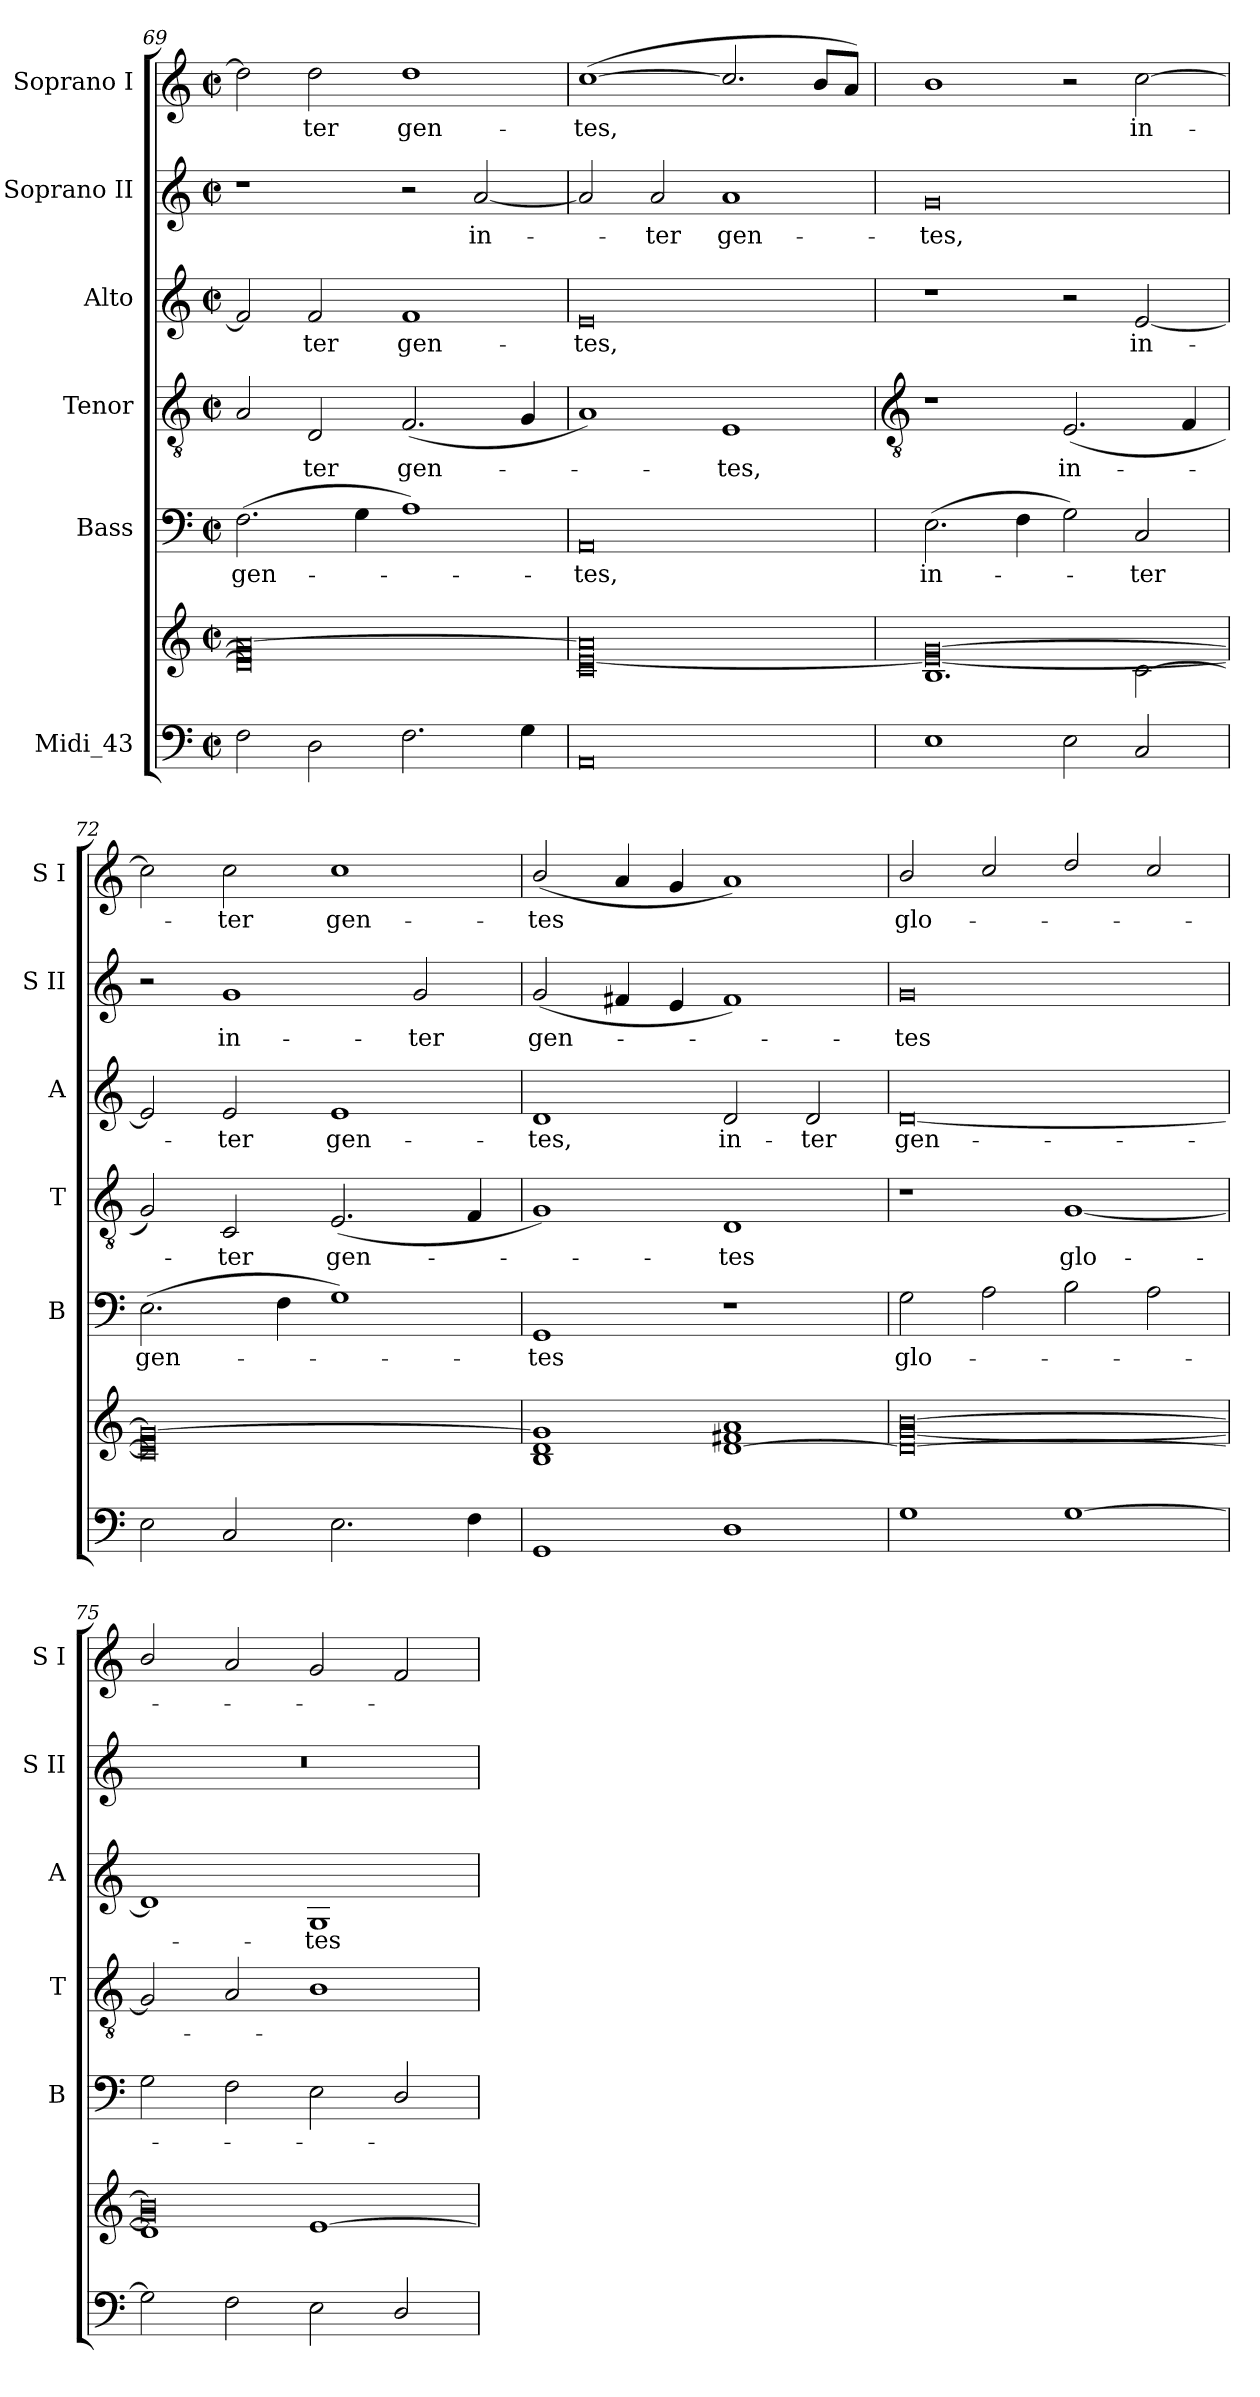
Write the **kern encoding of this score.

**kern	**kern	**kern	**text	**kern	**text	**kern	**text	**kern	**text	**kern	**text
*part6	*part6	*part5	*part5	*part4	*part4	*part3	*part3	*part2	*part2	*part1	*part1
*staff7	*staff6	*staff5	*staff5	*staff4	*staff4	*staff3	*staff3	*staff2	*staff2	*staff1	*staff1
*I"Midi_43	*	*I"Bass	*	*I"Tenor	*	*I"Alto	*	*I"Soprano II	*	*I"Soprano I	*
*	*	*I'B	*	*I'T	*	*I'A	*	*I'S II	*	*I'S I	*
*clefF4	*clefG2	*clefF4	*	*clefGv2	*	*clefG2	*	*clefG2	*	*clefG2	*
*k[]	*k[]	*k[]	*	*k[]	*	*k[]	*	*k[]	*	*k[]	*
*C:	*C:	*C:	*	*C:	*	*C:	*	*C:	*	*C:	*
*M4/2	*M4/2	*M4/2	*	*M4/2	*	*M4/2	*	*M4/2	*	*M4/2	*
*met(c|)	*met(c|)	*met(c|)	*	*met(c|)	*	*met(c|)	*	*met(c|)	*	*met(c|)	*
=69	=69	=69	=69	=69	=69	=69	=69	=69	=69	=69	=69
*	*^	*	*	*	*	*	*	*	*	*	*
*	*	*^	*	*	*	*	*	*	*	*	*	*
!	!	!	!	!	!LO:LY:b	!	!	!	!	!	!	!	!
2F	[0a/	0f\]	0d\]	(>2.F	gen-	2A	.	2f]	.	1r	.	2dd]	.
!	!	!	!	!	!	!	!LO:LY:b	!	!LO:LY:b	!	!	!	!LO:LY:b
2D	.	.	.	.	.	2D	ter	2f	ter	.	.	2dd	ter
.	.	.	.	4G	.	.	.	.	.	.	.	.	.
!	!	!	!	!	!	!	!LO:LY:b	!	!LO:LY:b	!	!	!	!LO:LY:b
2.F	.	.	.	1A)	.	(<2.F	gen-	1f	gen-	2r	.	1dd	gen-
!	!	!	!	!	!	!	!	!	!	!	!LO:LY:b	!	!
.	.	.	.	.	.	.	.	.	.	[2a	in-	.	.
4G	.	.	.	.	.	4G	.	.	.	.	.	.	.
=70	=70	=70	=70	=70	=70	=70	=70	=70	=70	=70	=70	=70	=70
!	!	!	!	!	!LO:LY:b	!	!	!	!LO:LY:b	!	!	!	!LO:LY:b
0AA	0a/]	[0e\	0c\	0AA	tes,	1A)	.	0e	-tes,	2a]	.	(<[1cc	-tes,
!	!	!	!	!	!	!	!	!	!	!	!LO:LY:b	!	!
.	.	.	.	.	.	.	.	.	.	2a	ter	.	.
!	!	!	!	!	!	!	!LO:LY:b	!	!	!	!LO:LY:b	!	!
.	.	.	.	.	.	1E	tes,	.	.	1a	gen-	2.cc/]	.
.	.	.	.	.	.	.	.	.	.	.	.	8bL	.
.	.	.	.	.	.	.	.	.	.	.	.	8aJ)	.
!!LO:LB:g=z
=71	=71	=71	=71	=71	=71	=71	=71	=71	=71	=71	=71	=71	=71
*	*	*	*	*	*	*clefGv2	*	*	*	*	*	*	*
!	!	!	!	!	!LO:LY:b	!	!	!	!	!	!LO:LY:b	!	!
1E	[0g/	0e\_	1.B\	(>2.E	in-	1r	.	1r	.	0g	-tes,	1b	.
.	.	.	.	4F	.	.	.	.	.	.	.	.	.
!	!	!	!	!	!	!	!LO:LY:b	!	!	!	!	!	!
2E	.	.	.	2G)	.	(<2.E	in-	2r	.	.	.	2r	.
!	!	!	!	!	!LO:LY:b	!	!	!	!LO:LY:b	!	!	!	!LO:LY:b
2C	.	.	[2c\	2C	ter	.	.	[2e	in-	.	.	[2cc	in-
.	.	.	.	.	.	4F	.	.	.	.	.	.	.
=72	=72	=72	=72	=72	=72	=72	=72	=72	=72	=72	=72	=72	=72
!	!	!	!	!	!LO:LY:b	!	!	!	!	!	!	!	!
2E	0g/_	0e\]	0c\]	(>2.E	gen-	2G)	.	2e]	.	2r	.	2cc]	.
!	!	!	!	!	!	!	!LO:LY:b	!	!LO:LY:b	!	!LO:LY:b	!	!LO:LY:b
2C	.	.	.	.	.	2C	ter	2e	ter	1g	in-	2cc	ter
.	.	.	.	4F	.	.	.	.	.	.	.	.	.
!	!	!	!	!	!	!	!LO:LY:b	!	!LO:LY:b	!	!	!	!LO:LY:b
2.E	.	.	.	1G)	.	(<2.E	gen-	1e	gen-	.	.	1cc	gen-
!	!	!	!	!	!	!	!	!	!	!	!LO:LY:b	!	!
.	.	.	.	.	.	.	.	.	.	2g	-ter	.	.
4F	.	.	.	.	.	4F	.	.	.	.	.	.	.
=73	=73	=73	=73	=73	=73	=73	=73	=73	=73	=73	=73	=73	=73
!	!	!	!	!	!LO:LY:b	!	!	!	!LO:LY:b	!	!LO:LY:b	!	!LO:LY:b
1GG	1g/]	1d\	1B\	1GG	tes	1G)	.	1d	-tes,	(<2g	gen-	(<2b/	-tes
.	.	.	.	.	.	.	.	.	.	4f#X	.	4a	.
.	.	.	.	.	.	.	.	.	.	4e	.	4g	.
!	!	!	!	!	!	!	!LO:LY:b	!	!LO:LY:b	!	!	!	!
1D	1a/	1f#X\	[1d\	1r	.	1D	tes	2d	in-	1f#)	.	1a)	.
!	!	!	!	!	!	!	!	!	!LO:LY:b	!	!	!	!
.	.	.	.	.	.	.	.	2d	-ter	.	.	.	.
=74	=74	=74	=74	=74	=74	=74	=74	=74	=74	=74	=74	=74	=74
!	!	!	!	!	!LO:LY:b	!	!	!	!LO:LY:b	!	!LO:LY:b	!	!LO:LY:b
1G	[0b/	[0g\	0d\_	2G	glo-	1r	.	[0d	gen-	0g	tes	2b/	glo-
.	.	.	.	2A	.	.	.	.	.	.	.	2cc/	.
!	!	!	!	!	!	!	!LO:LY:b	!	!	!	!	!	!
[1G	.	.	.	2B	.	[1G	glo-	.	.	.	.	2dd/	.
.	.	.	.	2A	.	.	.	.	.	.	.	2cc/	.
=75	=75	=75	=75	=75	=75	=75	=75	=75	=75	=75	=75	=75	=75
2G]	0b/]	0g\]	1d\]	2G	.	2G]	.	1d]	.	0r	.	2b/	.
2F	.	.	.	2F	.	2A	.	.	.	.	.	2a	.
!	!	!	!	!	!	!	!	!	!LO:LY:b	!	!	!	!
2E	.	.	[1e\	2E	.	1B/	.	1G	tes	.	.	2g	.
2D/	.	.	.	2D/	.	.	.	.	.	.	.	2f	.
*	*v	*v	*v	*	*	*	*	*	*	*	*	*	*
=	=	=	=	=	=	=	=	=	=	=	=
*-	*-	*-	*-	*-	*-	*-	*-	*-	*-	*-	*-
